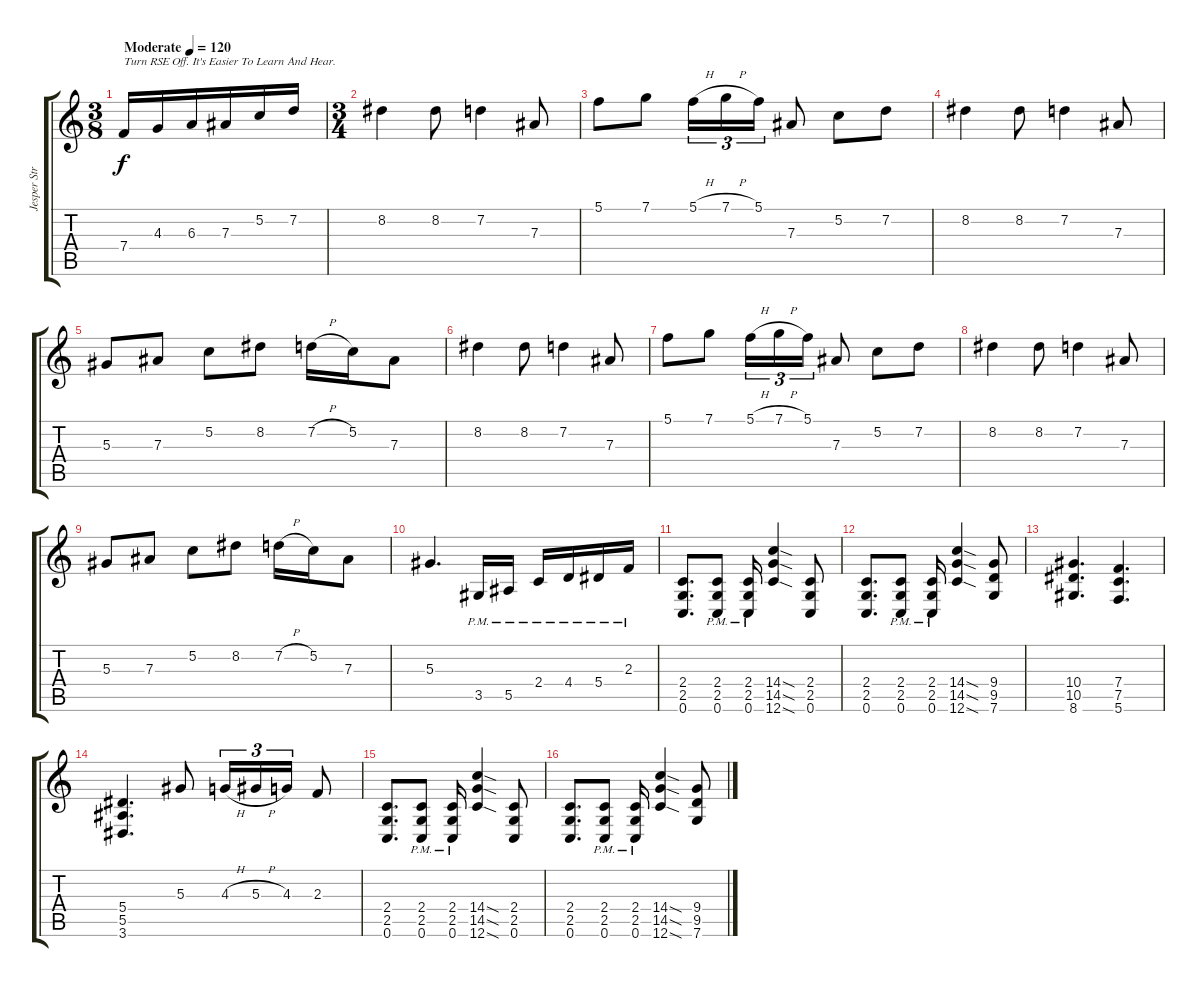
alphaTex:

\track ("Jesper Strömblad" "Jesper Str") {instrument distortionguitar}
\staff {score tabs}
\tuning (C4 G3 Eb3 Bb2 F2 C2) {hide}
\ts (3 8)
\tempo (120 "Moderate")
\clef g2
\ks c
7.4.16{txt "Turn RSE Off. It's Easier To Learn And Hear." dy f balance 8 instrument distortionguitar} 4.3.16 6.3.16 7.3.16 5.2.16 7.2.16 |
\ts (3 4)
8.2.4 8.2.8 7.2.4 7.3.8 |
5.1.8 7.1.8 5.1{h}.16{tu (3 2)} 7.1{h}.16{tu (3 2)} 5.1.16{tu (3 2)} 7.3.8 5.2.8 7.2.8 |
8.2.4 8.2.8 7.2.4 7.3.8 |
5.3.8 7.3.8 5.2.8 8.2.8 7.2{h}.16 5.2.16 7.3.8 |
8.2.4 8.2.8 7.2.4 7.3.8 |
5.1.8 7.1.8 5.1{h}.16{tu (3 2)} 7.1{h}.16{tu (3 2)} 5.1.16{tu (3 2)} 7.3.8 5.2.8 7.2.8 |
8.2.4 8.2.8 7.2.4 7.3.8 |
5.3.8 7.3.8 5.2.8 8.2.8 7.2{h}.16 5.2.16 7.3.8 |
5.3.4{d} 3.5{pm}.16 5.5{pm}.16 2.4{pm}.16 4.4{pm}.16 5.4{pm}.16 2.3{pm}.16 |
(2.4 2.5 0.6).8{d balance 4} (2.4{pm} 2.5{pm} 0.6{pm}).8 (2.4{pm} 2.5{pm} 0.6{pm}).16 (14.4{sod} 14.5{sod} 12.6{sod}).4 (2.4 2.5 0.6).8 |
(2.4 2.5 0.6).8{d} (2.4{pm} 2.5{pm} 0.6{pm}).8 (2.4{pm} 2.5{pm} 0.6{pm}).16 (14.4{sod} 14.5{sod} 12.6{sod}).4 (9.4 9.5 7.6).8 |
(10.4 10.5 8.6).4{d} (7.4 7.5 5.6).4{d} |
(5.4 5.5 3.6).4{d} 5.3.8 4.3{h}.16{tu (3 2)} 5.3{h}.16{tu (3 2)} 4.3.16{tu (3 2)} 2.3.8 |
(2.4 2.5 0.6).8{d} (2.4{pm} 2.5{pm} 0.6{pm}).8 (2.4{pm} 2.5{pm} 0.6{pm}).16 (14.4{sod} 14.5{sod} 12.6{sod}).4 (2.4 2.5 0.6).8 |
(2.4 2.5 0.6).8{d} (2.4{pm} 2.5{pm} 0.6{pm}).8 (2.4{pm} 2.5{pm} 0.6{pm}).16 (14.4{sod} 14.5{sod} 12.6{sod}).4 (9.4 9.5 7.6).8
